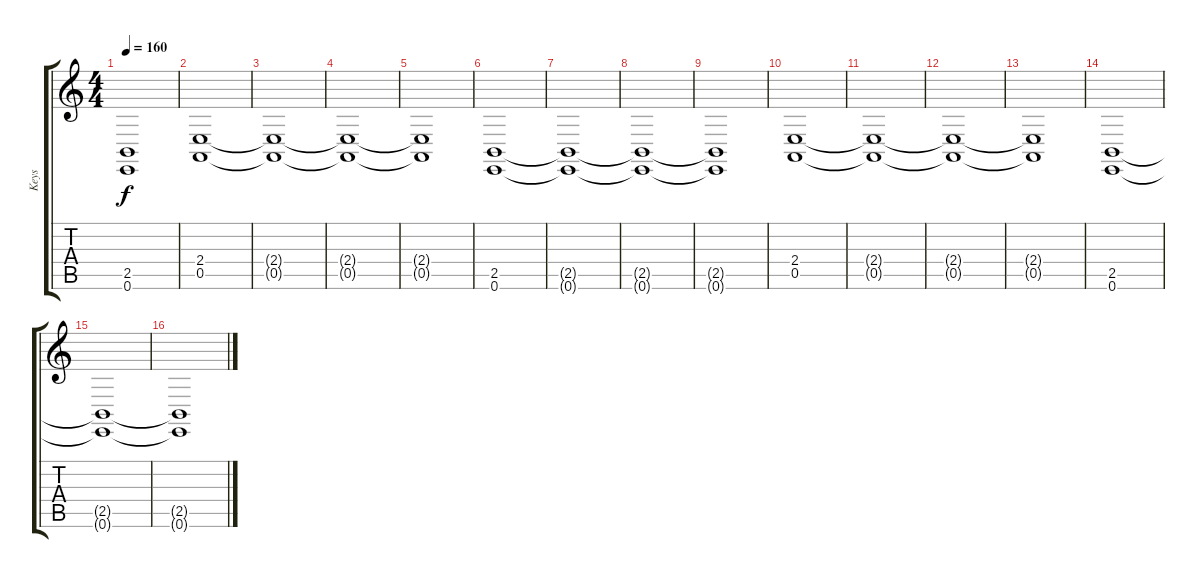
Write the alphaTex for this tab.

\track ("Keys" "Keys") {instrument churchorgan}
\staff {score tabs}
\tuning (E4 B3 G3 D3 A2 E2) {hide}
\ts (4 4)
\tempo 160
\clef g2
\ks c
(2.5{t} 0.6{t}).1{dy f} |
(2.4 0.5).1 |
(2.4{t} 0.5{t}).1 |
(2.4{t} 0.5{t}).1 |
(2.4{t} 0.5{t}).1 |
(2.5 0.6).1{volume 11 balance 8 instrument synthstrings1} |
(2.5{t} 0.6{t}).1 |
(2.5{t} 0.6{t}).1 |
(2.5{t} 0.6{t}).1 |
(2.4 0.5).1 |
(2.4{t} 0.5{t}).1 |
(2.4{t} 0.5{t}).1 |
(2.4{t} 0.5{t}).1 |
(2.5 0.6).1{volume 11 balance 8 instrument synthstrings1} |
(2.5{t} 0.6{t}).1 |
(2.5{t} 0.6{t}).1
